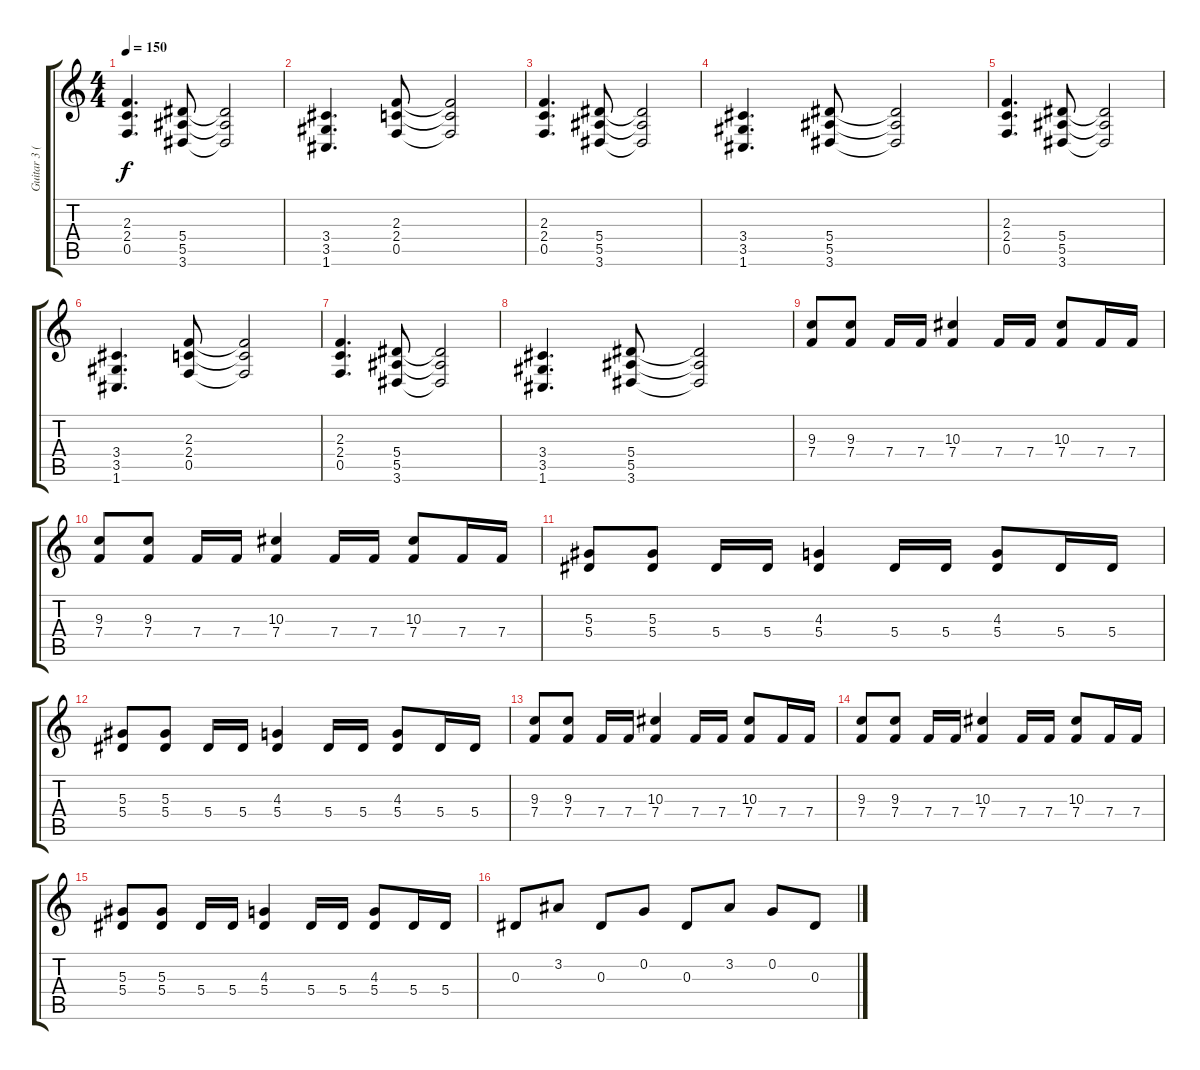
\track ("Guitar 3 (Rhytm)" "Guitar 3 (") {instrument distortionguitar}
\staff {score tabs}
\tuning (C4 G3 Eb3 Bb2 F2 C2) {hide}
\ts (4 4)
\tempo 150
\clef g2
\ks c
(2.3 2.4 0.5).4{d dy f balance 8} (5.4 5.5 3.6).8 (5.4{t} 5.5{t} 3.6{t}).2 |
(3.4 3.5 1.6).4{d} (2.3 2.4 0.5).8 (2.3{t} 2.4{t} 0.5{t}).2 |
(2.3 2.4 0.5).4{d} (5.4 5.5 3.6).8 (5.4{t} 5.5{t} 3.6{t}).2 |
(3.4 3.5 1.6).4{d} (5.4 5.5 3.6).8 (5.4{t} 5.5{t} 3.6{t}).2 |
(2.3 2.4 0.5).4{d} (5.4 5.5 3.6).8 (5.4{t} 5.5{t} 3.6{t}).2 |
(3.4 3.5 1.6).4{d} (2.3 2.4 0.5).8 (2.3{t} 2.4{t} 0.5{t}).2 |
(2.3 2.4 0.5).4{d} (5.4 5.5 3.6).8 (5.4{t} 5.5{t} 3.6{t}).2 |
(3.4 3.5 1.6).4{d} (5.4 5.5 3.6).8 (5.4{t} 5.5{t} 3.6{t}).2 |
(9.3 7.4).8{balance 12} (9.3 7.4).8 7.4.16 7.4.16 (10.3 7.4).4 7.4.16 7.4.16 (10.3 7.4).8 7.4.16 7.4.16 |
(9.3 7.4).8 (9.3 7.4).8 7.4.16 7.4.16 (10.3 7.4).4 7.4.16 7.4.16 (10.3 7.4).8 7.4.16 7.4.16 |
(5.3 5.4).8 (5.3 5.4).8 5.4.16 5.4.16 (4.3 5.4).4 5.4.16 5.4.16 (4.3 5.4).8 5.4.16 5.4.16 |
(5.3 5.4).8 (5.3 5.4).8 5.4.16 5.4.16 (4.3 5.4).4 5.4.16 5.4.16 (4.3 5.4).8 5.4.16 5.4.16 |
(9.3 7.4).8 (9.3 7.4).8 7.4.16 7.4.16 (10.3 7.4).4 7.4.16 7.4.16 (10.3 7.4).8 7.4.16 7.4.16 |
(9.3 7.4).8 (9.3 7.4).8 7.4.16 7.4.16 (10.3 7.4).4 7.4.16 7.4.16 (10.3 7.4).8 7.4.16 7.4.16 |
(5.3 5.4).8 (5.3 5.4).8 5.4.16 5.4.16 (4.3 5.4).4 5.4.16 5.4.16 (4.3 5.4).8 5.4.16 5.4.16 |
0.3.8 3.2.8 0.3.8 0.2.8 0.3.8 3.2.8 0.2.8 0.3.8
